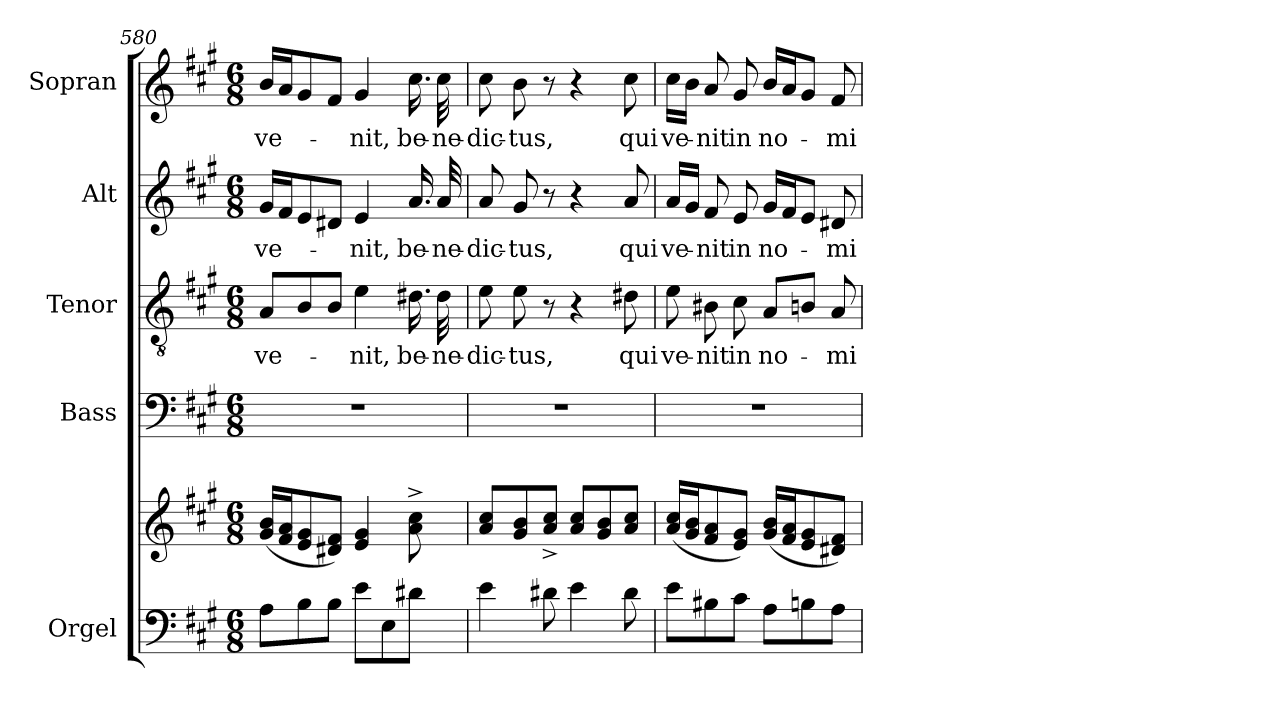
**kern	**kern	**kern	**kern	**text	**kern	**text	**kern	**text
*part5	*part5	*part4	*part3	*part3	*part2	*part2	*part1	*part1
*staff6	*staff5	*staff4	*staff3	*staff3	*staff2	*staff2	*staff1	*staff1
*I"Orgel	*	*I"Bass	*I"Tenor	*	*I"Alt	*	*I"Sopran	*
*I'Org.	*	*I'B.	*I'T.	*	*I'A.	*	*I'S.	*
*clefF4	*clefG2	*clefF4	*clefGv2	*	*clefG2	*	*clefG2	*
*k[f#c#g#]	*k[f#c#g#]	*k[f#c#g#]	*k[f#c#g#]	*	*k[f#c#g#]	*	*k[f#c#g#]	*
*A:	*A:	*A:	*A:	*	*A:	*	*A:	*
*M6/8	*M6/8	*M6/8	*M6/8	*	*M6/8	*	*M6/8	*
=580	=580	=580	=580	=580	=580	=580	=580	=580
!	!	!	!	!LO:LY:b	!	!LO:LY:b	!	!LO:LY:b
8A\L	(<16g#/ 16b/LL	2.r	8A/L	ve-	16g#/LL	ve-	16b/LL	ve-
.	16f#/ 16a/J	.	.	.	16f#/J	.	16a/J	.
8B\	8e/ 8g#/	.	8B/	.	8e/	.	8g#/	.
8B\J	8d#X/ 8f#/J)	.	8B/J	.	8d#X/J	.	8f#/J	.
!	!	!	!	!LO:LY:b	!	!LO:LY:b	!	!LO:LY:b
8e\L	4e/ 4g#/	.	4e\	-nit,	4e/	-nit,	4g#/	-nit,
8E\	.	.	.	.	.	.	.	.
!	!	!	!	!LO:LY:b	!	!LO:LY:b	!	!LO:LY:b
8d#X\J	8a\^> 8cc#\^>	.	16.d#X\	be-	16.a/	be-	16.cc#\	be-
!	!	!	!	!LO:LY:b	!	!LO:LY:b	!	!LO:LY:b
.	.	.	32d#\	-ne-	32a/	-ne-	32cc#\	-ne-
!!LO:LB:g=z
=581	=581	=581	=581	=581	=581	=581	=581	=581
!	!	!	!	!LO:LY:b	!	!LO:LY:b	!	!LO:LY:b
4e\	8a/ 8cc#/L	2.r	8e\	-dic-	8a/	-dic-	8cc#\	-dic-
!	!	!	!	!LO:LY:b	!	!LO:LY:b	!	!LO:LY:b
.	8g#/ 8b/	.	8e\	-tus,	8g#/	-tus,	8b\	-tus,
8d#X\	8a/^< 8cc#/^<J	.	8r	.	8r	.	8r	.
4e\	8a/ 8cc#/L	.	4r	.	4r	.	4r	.
.	8g#/ 8b/	.	.	.	.	.	.	.
!	!	!	!	!LO:LY:b	!	!LO:LY:b	!	!LO:LY:b
8d#\	8a/ 8cc#/J	.	8d#X\	qui	8a/	qui	8cc#\	qui
=582	=582	=582	=582	=582	=582	=582	=582	=582
!	!	!	!	!LO:LY:b	!	!LO:LY:b	!	!LO:LY:b
8e\L	(<16a/ 16cc#/LL	2.r	8e\	ve-	16a/LL	ve-	16cc#\LL	ve-
.	16g#/ 16b/J	.	.	.	16g#/JJ	.	16b\JJ	.
!	!	!	!	!LO:LY:b	!	!LO:LY:b	!	!LO:LY:b
8B#X\	8f#/ 8a/	.	8B#X\	-nit	8f#/	-nit	8a/	-nit
!	!	!	!	!LO:LY:b	!	!LO:LY:b	!	!LO:LY:b
8c#\J	8e/ 8g#/J)	.	8c#\	in	8e/	in	8g#/	in
!	!	!	!	!LO:LY:b	!	!LO:LY:b	!	!LO:LY:b
8A\L	(<16g#/ 16b/LL	.	8A/L	no-	16g#/LL	no-	16b/LL	no-
.	16f#/ 16a/J	.	.	.	16f#/J	.	16a/J	.
8Bn\	8e/ 8g#/	.	8Bn/J	.	8e/J	.	8g#/J	.
!	!	!	!	!LO:LY:b	!	!LO:LY:b	!	!LO:LY:b
8A\J	8d#X/ 8f#/J)	.	8A/	-mi-	8d#X/	-mi-	8f#/	-mi-
=	=	=	=	=	=	=	=	=
*-	*-	*-	*-	*-	*-	*-	*-	*-
